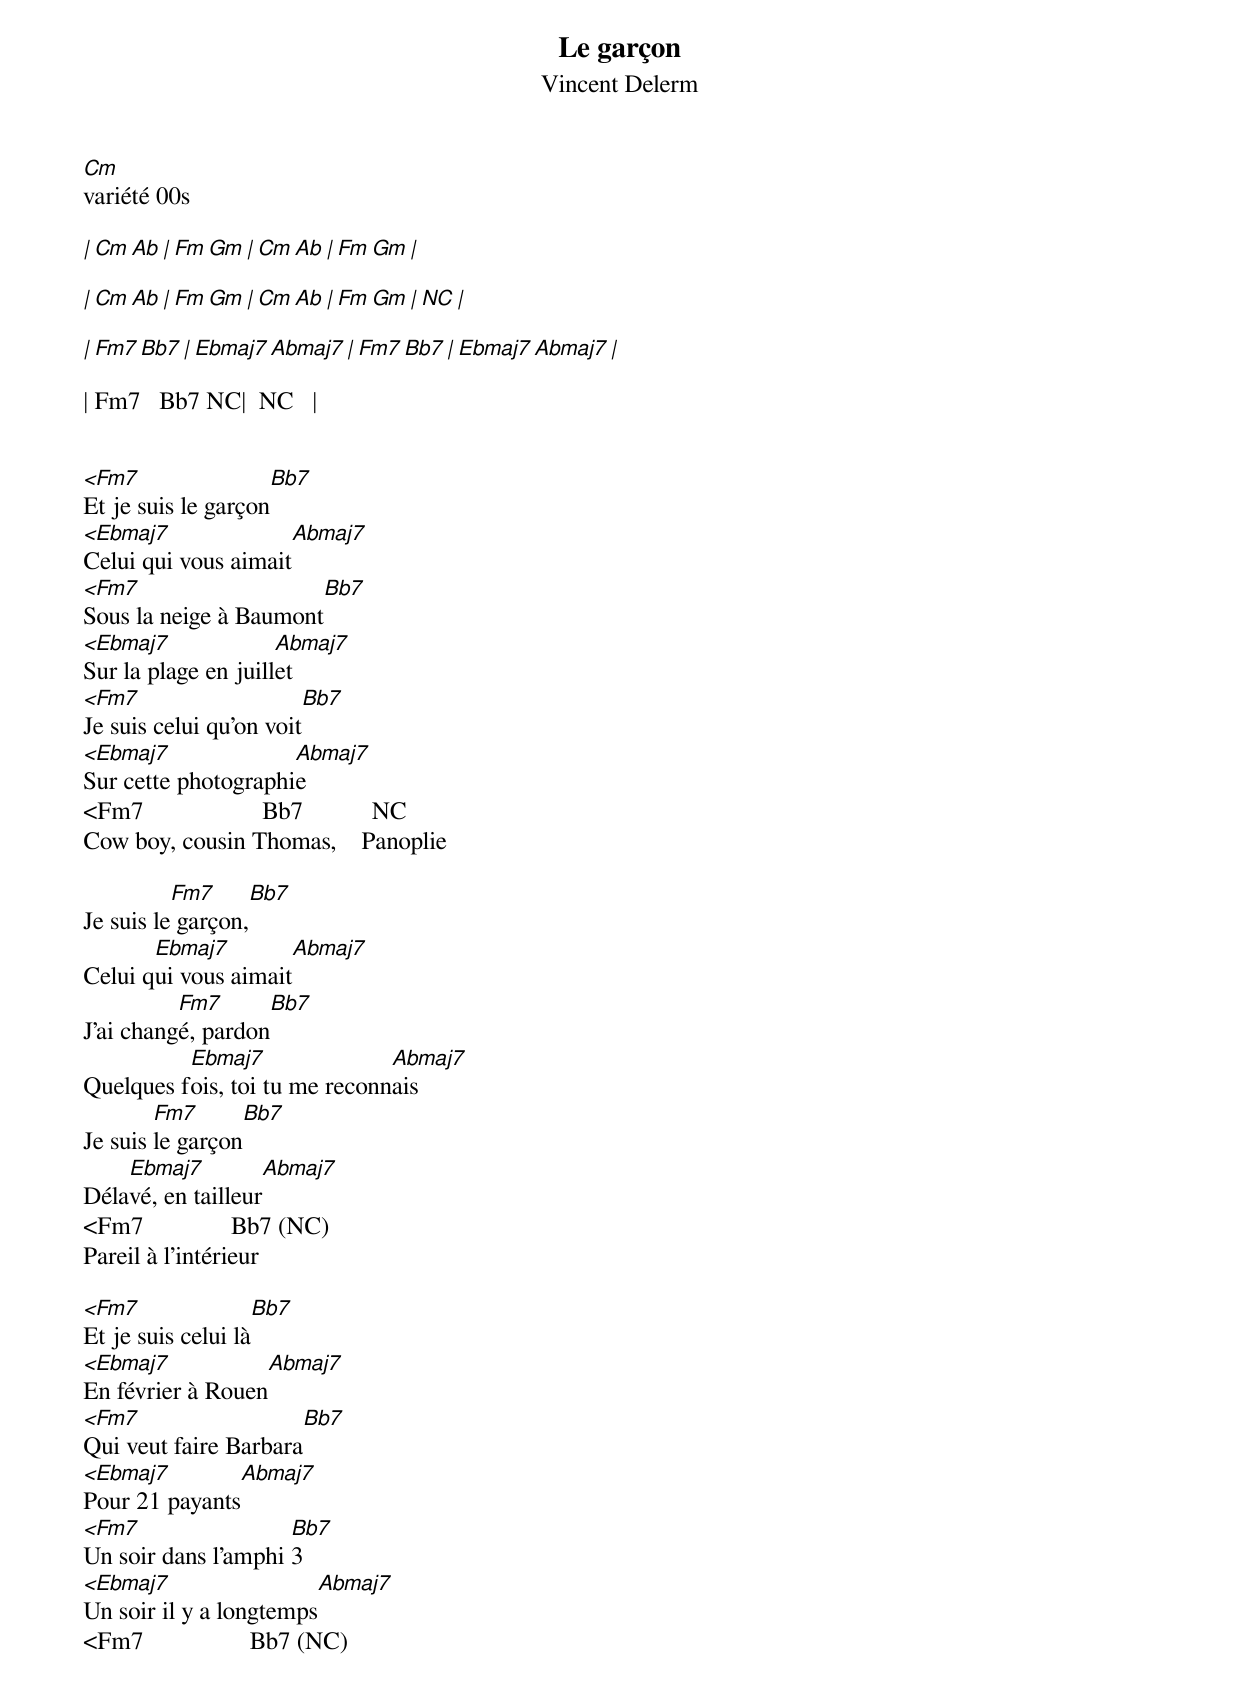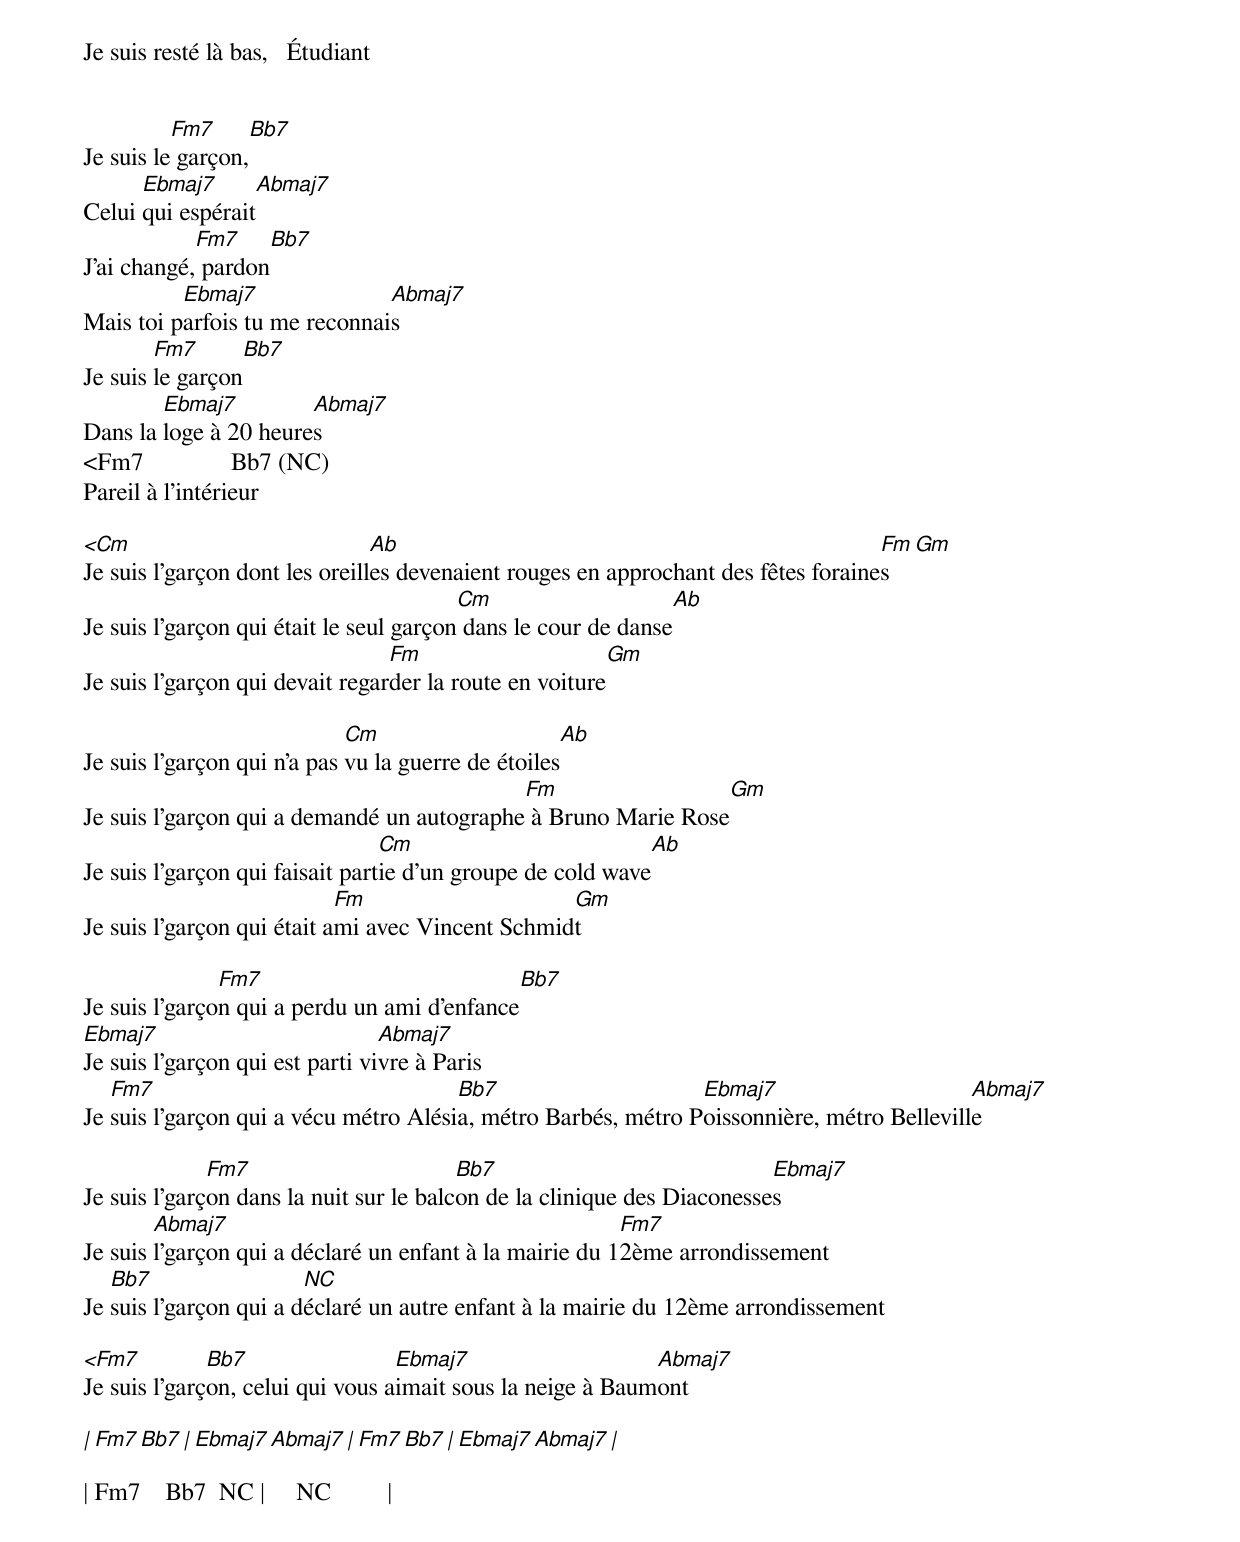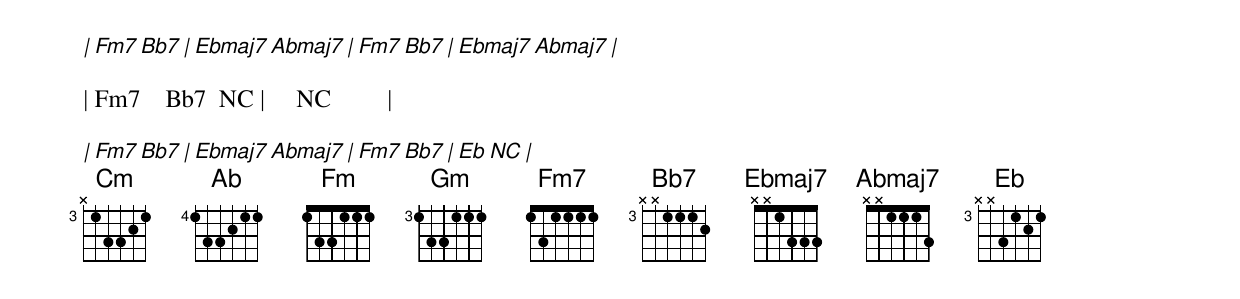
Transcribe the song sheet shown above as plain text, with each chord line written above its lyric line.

Le garçon
Vincent Delerm
Cm
variété 00s

| Cm    Ab    | Fm     Gm     | Cm     Ab    | Fm      Gm    |

| Cm    Ab    | Fm     Gm     | Cm     Ab    | Fm      Gm    | NC     |

| Fm7   Bb7   | Ebmaj7 Abmaj7 | Fm7    Bb7   | Ebmaj7 Abmaj7 |

| Fm7   Bb7 NC|  NC   |


<Fm7                Bb7
Et je suis le garçon
<Ebmaj7              Abmaj7
Celui qui vous aimait
<Fm7                   Bb7
Sous la neige à Baumont
<Ebmaj7              Abmaj7
Sur la plage en juillet
<Fm7                     Bb7
Je suis celui qu'on voit
<Ebmaj7              Abmaj7
Sur cette photographie
<Fm7                   Bb7           NC
Cow boy, cousin Thomas,    Panoplie

          Fm7      Bb7
Je suis le garçon,
       Ebmaj7         Abmaj7
Celui qui vous aimait
          Fm7      Bb7
J'ai changé, pardon
          Ebmaj7               Abmaj7
Quelques fois, toi tu me reconnais
        Fm7      Bb7
Je suis le garçon
    Ebmaj7         Abmaj7
Délavé, en tailleur
<Fm7              Bb7 (NC)
Pareil à l'intérieur

<Fm7                Bb7
Et je suis celui là
<Ebmaj7            Abmaj7
En février à Rouen
<Fm7                  Bb7
Qui veut faire Barbara
<Ebmaj7        Abmaj7
Pour 21 payants
<Fm7                 Bb7
Un soir dans l'amphi 3
<Ebmaj7                 Abmaj7
Un soir il y a longtemps
<Fm7                 Bb7 (NC)
Je suis resté là bas,   Étudiant


          Fm7      Bb7
Je suis le garçon,
      Ebmaj7       Abmaj7
Celui qui espérait
            Fm7      Bb7
J'ai changé, pardon
          Ebmaj7               Abmaj7
Mais toi parfois tu me reconnais
        Fm7      Bb7
Je suis le garçon
        Ebmaj7         Abmaj7
Dans la loge à 20 heures
<Fm7              Bb7 (NC)
Pareil à l'intérieur

<Cm                             Ab                                                  Fm        Gm
Je suis l'garçon dont les oreilles devenaient rouges en approchant des fêtes foraines
                                         Cm                      Ab
Je suis l'garçon qui était le seul garçon dans le cour de danse
                                 Fm                       Gm
Je suis l'garçon qui devait regarder la route en voiture

                             Cm                      Ab
Je suis l'garçon qui n'a pas vu la guerre de étoiles
                                            Fm                   Gm
Je suis l'garçon qui a demandé un autographe à Bruno Marie Rose
                                 Cm                            Ab
Je suis l'garçon qui faisait partie d'un groupe de cold wave
                            Fm                    Gm
Je suis l'garçon qui était ami avec Vincent Schmidt

               Fm7                             Bb7
Je suis l'garçon qui a perdu un ami d'enfance
Ebmaj7                           Abmaj7
Je suis l'garçon qui est parti vivre à Paris
   Fm7                                 Bb7                     Ebmaj7                      Abmaj7
Je suis l'garçon qui a vécu métro Alésia, métro Barbés, métro Poissonnière, métro Belleville

              Fm7                        Bb7                             Ebmaj7
Je suis l'garçon dans la nuit sur le balcon de la clinique des Diaconesses
        Abmaj7                                           Fm7
Je suis l'garçon qui a déclaré un enfant à la mairie du 12ème arrondissement
   Bb7                  (NC)
Je suis l'garçon qui a déclaré un autre enfant à la mairie du 12ème arrondissement

<Fm7          Bb7                 Ebmaj7                    Abmaj7
Je suis l'garçon, celui qui vous aimait sous la neige à Baumont

| Fm7    Bb7     | Ebmaj7  Abmaj7 | Fm7    Bb7   | Ebmaj7  Abmaj7  |

| Fm7    Bb7  NC |     NC         |

| Fm7    Bb7     | Ebmaj7  Abmaj7 | Fm7    Bb7   | Ebmaj7  Abmaj7  |

| Fm7    Bb7  NC |     NC         |

| Fm7    Bb7     | Ebmaj7  Abmaj7 | Fm7    Bb7   | Eb        (NC) |
